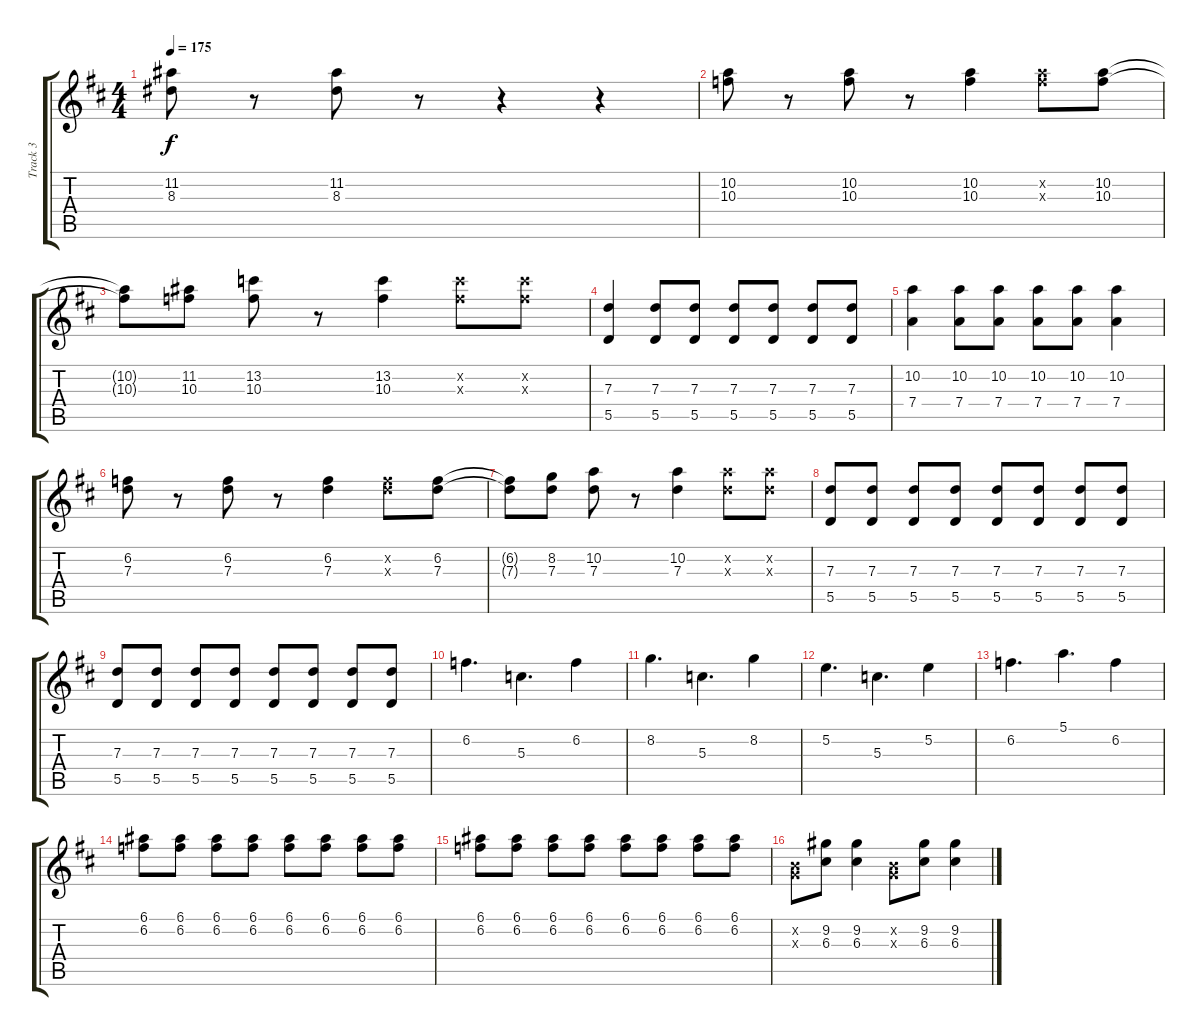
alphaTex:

\track ("Track 3" "Track 3") {instrument distortionguitar}
\staff {score tabs}
\tuning (E4 B3 G3 D3 A2 E2) {hide}
\ts (4 4)
\tempo 175
\clef g2
\ks d
(11.2 8.3).8{dy f} r.8 (11.2 8.3).8 r.8 r.4 r.4 |
(10.2 10.3).8 r.8 (10.2 10.3).8 r.8 (10.2 10.3).4 (10.2{x} 10.3{x}).8 (10.2 10.3).8 |
(10.2{t} 10.3{t}).8 (11.2 10.3).8 (13.2 10.3).8 r.8 (13.2 10.3).4 (13.2{x} 10.3{x}).8 (13.2{x} 10.3{x}).8 |
(7.3 5.5).4 (7.3 5.5).8 (7.3 5.5).8 (7.3 5.5).8 (7.3 5.5).8 (7.3 5.5).8 (7.3 5.5).8 |
(10.2 7.4).4 (10.2 7.4).8 (10.2 7.4).8 (10.2 7.4).8 (10.2 7.4).8 (10.2 7.4).4 |
(6.2 7.3).8 r.8 (6.2 7.3).8 r.8 (6.2 7.3).4 (6.2{x} 7.3{x}).8 (6.2 7.3).8 |
(6.2{t} 7.3{t}).8 (8.2 7.3).8 (10.2 7.3).8 r.8 (10.2 7.3).4 (10.2{x} 7.3{x}).8 (10.2{x} 7.3{x}).8 |
(7.3 5.5).8 (7.3 5.5).8 (7.3 5.5).8 (7.3 5.5).8 (7.3 5.5).8 (7.3 5.5).8 (7.3 5.5).8 (7.3 5.5).8 |
(7.3 5.5).8 (7.3 5.5).8 (7.3 5.5).8 (7.3 5.5).8 (7.3 5.5).8 (7.3 5.5).8 (7.3 5.5).8 (7.3 5.5).8 |
6.2.4{d} 5.3.4{d} 6.2.4 |
8.2.4{d} 5.3.4{d} 8.2.4 |
5.2.4{d} 5.3.4{d} 5.2.4 |
6.2.4{d} 5.1.4{d} 6.2.4 |
(6.1 6.2).8 (6.1 6.2).8 (6.1 6.2).8 (6.1 6.2).8 (6.1 6.2).8 (6.1 6.2).8 (6.1 6.2).8 (6.1 6.2).8 |
(6.1 6.2).8 (6.1 6.2).8 (6.1 6.2).8 (6.1 6.2).8 (6.1 6.2).8 (6.1 6.2).8 (6.1 6.2).8 (6.1 6.2).8 |
(0.2{x} 0.3{x}).8 (9.2 6.3).8 (9.2 6.3).4 (0.2{x} 0.3{x}).8 (9.2 6.3).8 (9.2 6.3).4
